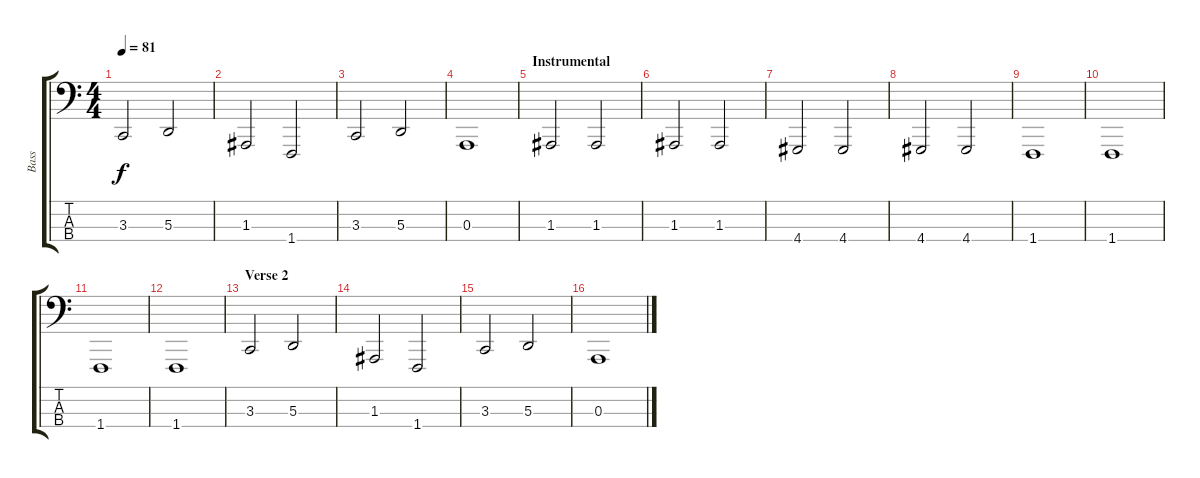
\track ("Bass" "Bass") {instrument lead8bassandlead}
\staff {score tabs}
\tuning (G2 D2 A1 E1) {hide}
\ts (4 4)
\tempo 81
\clef f4
\ks c
3.3.2{dy f} 5.3.2 |
1.3.2 1.4.2 |
3.3.2 5.3.2 |
0.3.1 |
\section ("" "Instrumental")
1.3.2 1.3.2 |
1.3.2 1.3.2 |
4.4.2 4.4.2 |
4.4.2 4.4.2 |
1.4.1 |
1.4.1 |
1.4.1 |
1.4.1 |
\section ("" "Verse 2")
3.3.2 5.3.2 |
1.3.2 1.4.2 |
3.3.2 5.3.2 |
0.3.1
